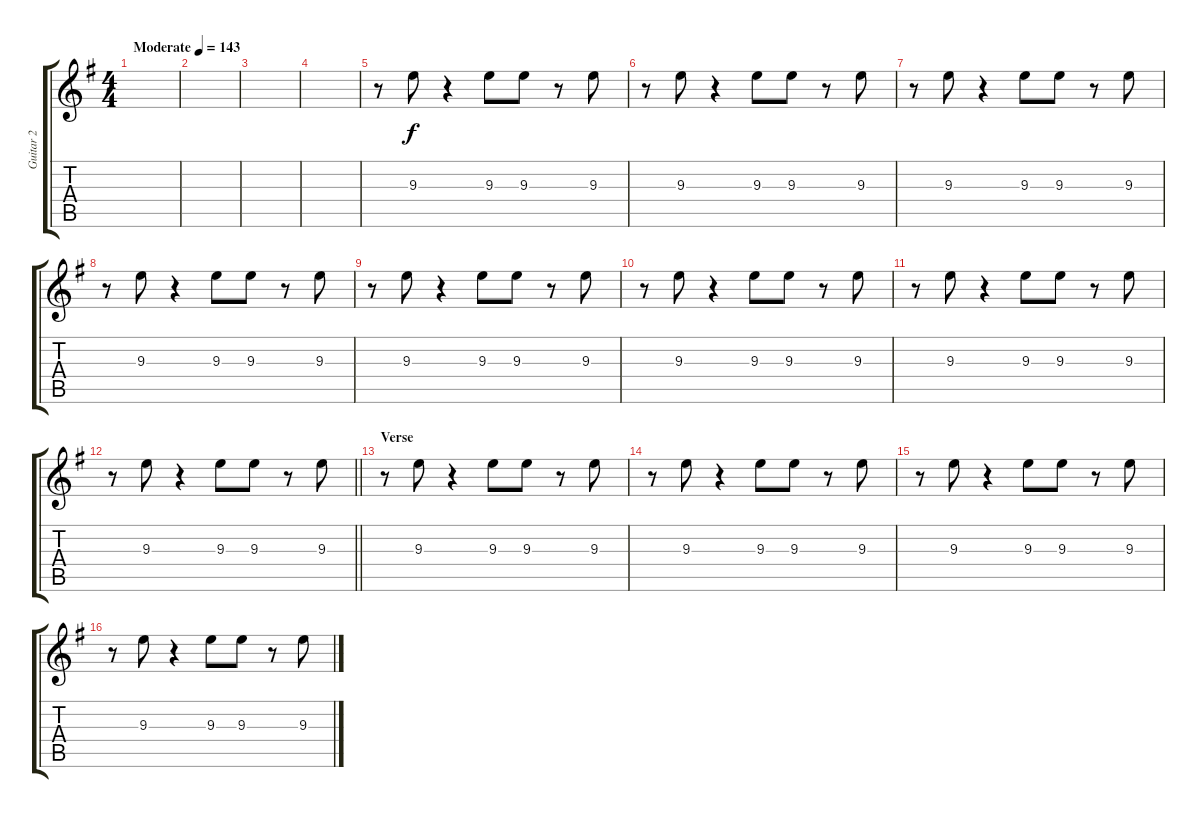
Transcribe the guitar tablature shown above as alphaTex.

\track ("Guitar 2" "Guitar 2") {instrument overdrivenguitar}
\staff {score tabs}
\tuning (E4 B3 G3 D3 A2 E2) {hide}
\ts (4 4)
\tempo (143 "Moderate")
\clef g2
\ks g
|
|
|
|
r.8 9.3.8 r.4 9.3.8 9.3.8 r.8 9.3.8 |
r.8 9.3.8 r.4 9.3.8 9.3.8 r.8 9.3.8 |
r.8 9.3.8 r.4 9.3.8 9.3.8 r.8 9.3.8 |
r.8 9.3.8 r.4 9.3.8 9.3.8 r.8 9.3.8 |
r.8 9.3.8 r.4 9.3.8 9.3.8 r.8 9.3.8 |
r.8 9.3.8 r.4 9.3.8 9.3.8 r.8 9.3.8 |
r.8 9.3.8 r.4 9.3.8 9.3.8 r.8 9.3.8 |
\barLineRight lightlight
r.8 9.3.8 r.4 9.3.8 9.3.8 r.8 9.3.8 |
\section ("" "Verse")
r.8 9.3.8 r.4 9.3.8 9.3.8 r.8 9.3.8 |
r.8 9.3.8 r.4 9.3.8 9.3.8 r.8 9.3.8 |
r.8 9.3.8 r.4 9.3.8 9.3.8 r.8 9.3.8 |
r.8 9.3.8 r.4 9.3.8 9.3.8 r.8 9.3.8
